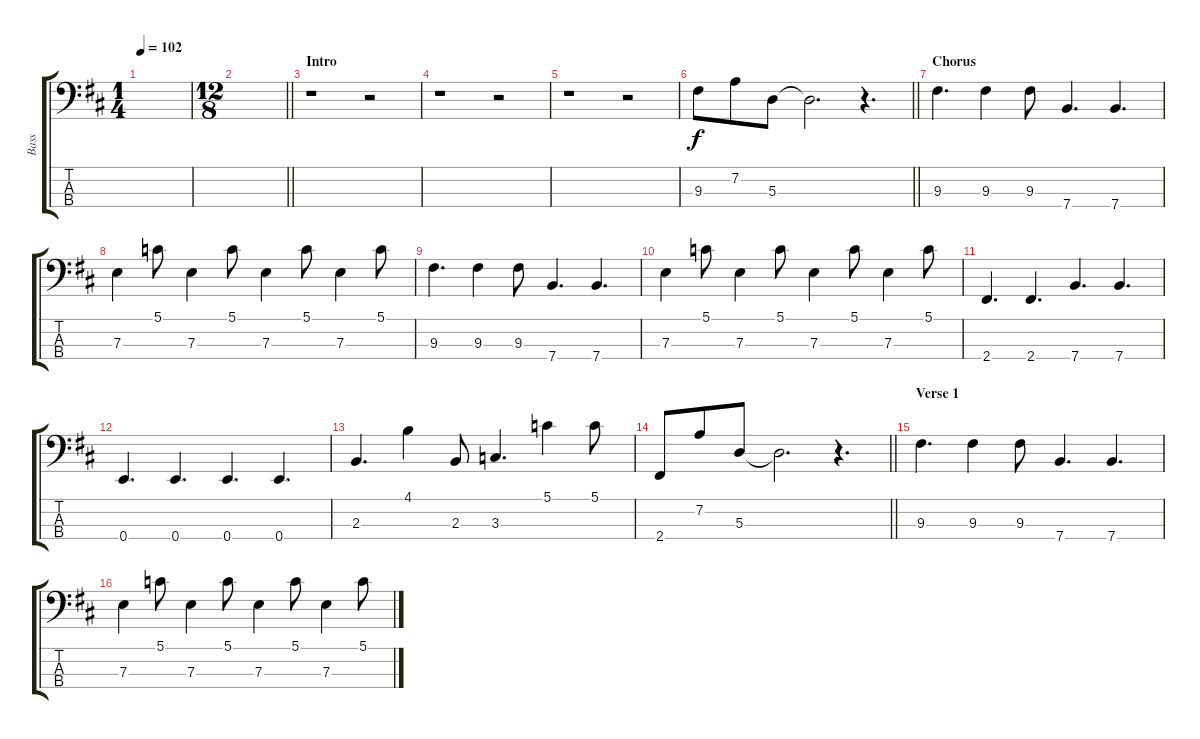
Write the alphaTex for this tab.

\track ("Bass" "Bass") {instrument electricbassfinger}
\staff {score tabs}
\tuning (G2 D2 A1 E1) {hide}
\ts (1 4)
\tempo 102
\clef f4
\ks d
|
\ts (12 8)
\barLineRight lightlight
|
\section ("" "Intro")
r.1 r.2 |
r.1 r.2 |
r.1 r.2 |
\barLineRight lightlight
9.3.8 7.2.8 5.3.8 5.3{t}.2{d} r.4{d} |
\section ("" "Chorus")
9.3.4{d} 9.3.4 9.3.8 7.4.4{d} 7.4.4{d} |
7.3.4 5.1.8 7.3.4 5.1.8 7.3.4 5.1.8 7.3.4 5.1.8 |
9.3.4{d} 9.3.4 9.3.8 7.4.4{d} 7.4.4{d} |
7.3.4 5.1.8 7.3.4 5.1.8 7.3.4 5.1.8 7.3.4 5.1.8 |
2.4.4{d} 2.4.4{d} 7.4.4{d} 7.4.4{d} |
0.4.4{d} 0.4.4{d} 0.4.4{d} 0.4.4{d} |
2.3.4{d} 4.1.4 2.3.8 3.3.4{d} 5.1.4 5.1.8 |
\barLineRight lightlight
2.4.8 7.2.8 5.3.8 5.3{t}.2{d} r.4{d} |
\section ("" "Verse 1")
9.3.4{d} 9.3.4 9.3.8 7.4.4{d} 7.4.4{d} |
7.3.4 5.1.8 7.3.4 5.1.8 7.3.4 5.1.8 7.3.4 5.1.8
